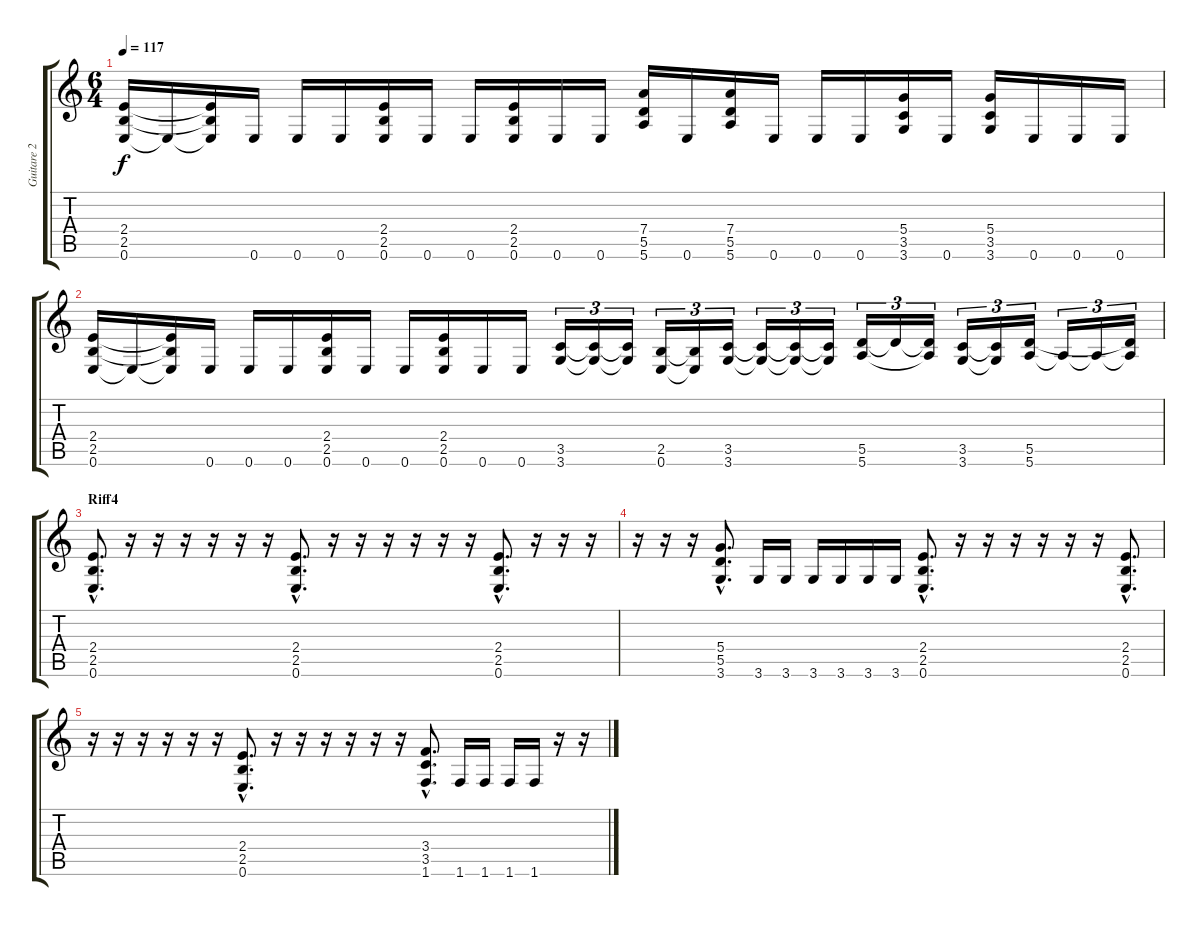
\track ("Guitare 2" "Guitare 2") {instrument distortionguitar}
\staff {score tabs}
\tuning (E4 B3 G3 D3 A2 E2) {hide}
\ts (6 4)
\tempo 117
\clef g2
\ks c
(2.4 2.5 0.6).16{dy f} 0.6{t}.16 (2.4{t} 2.5{t} 0.6{t}).16 0.6.16 0.6.16 0.6.16 (2.4 2.5 0.6).16 0.6.16 0.6.16 (2.4 2.5 0.6).16 0.6.16 0.6.16 (7.4 5.5 5.6).16 0.6.16 (7.4 5.5 5.6).16 0.6.16 0.6.16 0.6.16 (5.4 3.5 3.6).16 0.6.16 (5.4 3.5 3.6).16 0.6.16 0.6.16 0.6.16 |
(2.4 2.5 0.6).16 0.6{t}.16 (2.4{t} 2.5{t} 0.6{t}).16 0.6.16 0.6.16 0.6.16 (2.4 2.5 0.6).16 0.6.16 0.6.16 (2.4 2.5 0.6).16 0.6.16 0.6.16 (3.5 3.6).16{tu (3 2)} (3.5{t} 3.6{t}).16{tu (3 2)} (3.5{t} 3.6{t}).16{tu (3 2)} (2.5 0.6).16{tu (3 2)} (2.5{t} 0.6{t}).16{tu (3 2)} (3.5 3.6).16{tu (3 2)} (3.5{t} 3.6{t}).16{tu (3 2)} (3.5{t} 3.6{t}).16{tu (3 2)} (3.5{t} 3.6{t}).16{tu (3 2)} (5.5 5.6).16{tu (3 2)} 5.5{t}.16{tu (3 2)} (5.5{t} 5.6{t}).16{tu (3 2)} (3.5 3.6).16{tu (3 2)} (3.5{t} 3.6{t}).16{tu (3 2)} (5.5 5.6).16{tu (3 2)} 5.6{t}.16{tu (3 2)} 5.6{t}.16{tu (3 2)} (5.5{t} 5.6{t}).16{tu (3 2)} |
\section ("" "Riff4")
(2.4{hac} 2.5{hac} 0.6{hac}).8{d} r.16 r.16 r.16 r.16 r.16 r.16 (2.4{hac} 2.5{hac} 0.6{hac}).8{d} r.16 r.16 r.16 r.16 r.16 r.16 (2.4{hac} 2.5{hac} 0.6{hac}).8{d} r.16 r.16 r.16 |
r.16 r.16 r.16 (5.4{hac} 5.5{hac} 3.6{hac}).8{d} 3.6.16 3.6.16 3.6.16 3.6.16 3.6.16 3.6.16 (2.4{hac} 2.5{hac} 0.6{hac}).8{d} r.16 r.16 r.16 r.16 r.16 r.16 (2.4{hac} 2.5{hac} 0.6{hac}).8{d} |
r.16 r.16 r.16 r.16 r.16 r.16 (2.4{hac} 2.5{hac} 0.6{hac}).8{d} r.16 r.16 r.16 r.16 r.16 r.16 (3.4{hac} 3.5{hac} 1.6{hac}).8{d} 1.6.16 1.6.16 1.6.16 1.6.16 r.16 r.16
